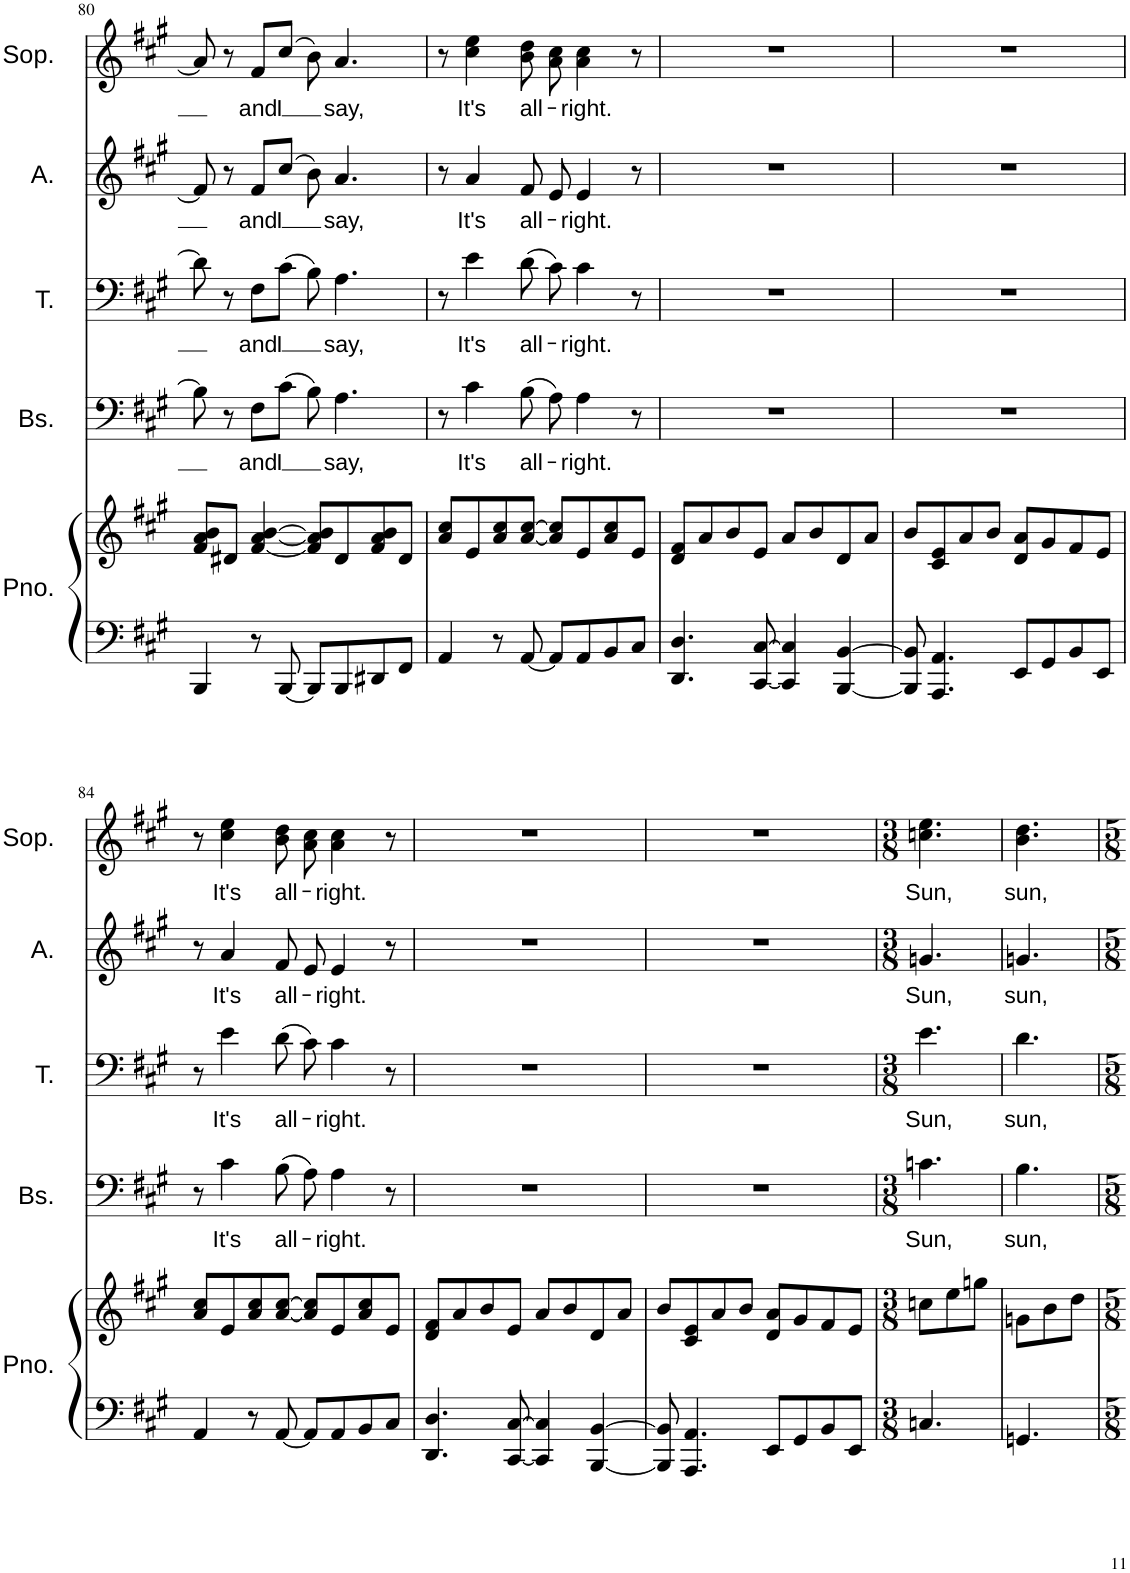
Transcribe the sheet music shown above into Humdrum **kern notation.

**kern	**kern	**kern	**text	**kern	**text	**kern	**text	**kern	**text
*part5	*part5	*part4	*part4	*part3	*part3	*part2	*part2	*part1	*part1
*staff6	*staff5	*staff4	*staff4	*staff3	*staff3	*staff2	*staff2	*staff1	*staff1
*I"Piano	*	*I"Bas	*	*I"Tenor	*	*I"Alt	*	*I"Sopraan	*
*I'Pno.	*	*I'Bs.	*	*I'T.	*	*I'A.	*	*I'Sop.	*
!!LO:PB:g=z
*clefF4	*clefG2	*clefF4	*	*clefF4	*	*clefG2	*	*clefG2	*
*k[f#c#g#]	*k[f#c#g#]	*k[f#c#g#]	*	*k[f#c#g#]	*	*k[f#c#g#]	*	*k[f#c#g#]	*
*M4/4	*M4/4	*M4/4	*	*M4/4	*	*M4/4	*	*M4/4	*
=80	=80	=80	=80	=80	=80	=80	=80	=80	=80
4BBB/	8f#/ 8a/ 8b/L	8B\]	.	8d#\]	.	8f#/]	.	8a/]	.
.	8d#X/J	8r	.	8r	.	8r	.	8r	.
!	!	!	!LO:LY:b	!	!LO:LY:b	!	!LO:LY:b	!	!LO:LY:b
8r	[4f#/ [4a/ [4b/	8F#\L	and	8F#\L	and	8f#/L	and	8f#/L	and
!	!	!	!LO:LY:b	!	!LO:LY:b	!	!LO:LY:b	!	!LO:LY:b
[8BBB/	.	(8c#\J	I	(8c#\J	I	(8cc#/J	I	(8cc#/J	I
8BBB/L]	8f#/] 8a/] 8b/]L	8B\)	.	8B\)	.	8b\)	.	8b\)	.
!	!	!	!LO:LY:b	!	!LO:LY:b	!	!LO:LY:b	!	!LO:LY:b
8BBB/	8d#/	4.A\	say,	4.A\	say,	4.a/	say,	4.a/	say,
8DD#X/	8f#/ 8a/ 8b/	.	.	.	.	.	.	.	.
8FF#/J	8d#/J	.	.	.	.	.	.	.	.
=81	=81	=81	=81	=81	=81	=81	=81	=81	=81
4AA/	8a/ 8cc#/L	8r	.	8r	.	8r	.	8r	.
!	!	!	!LO:LY:b	!	!LO:LY:b	!	!LO:LY:b	!	!LO:LY:b
.	8e/	4c#\	It's	4e\	It's	4a/	It's	4cc#\ 4ee\	It's
8r	8a/ 8cc#/	.	.	.	.	.	.	.	.
!	!	!	!LO:LY:b	!	!LO:LY:b	!	!LO:LY:b	!	!LO:LY:b
[8AA/	[8a/ [8cc#/J	(8B\	all-	(8d\	all-	8f#/	all-	8b\ 8dd\	all-
8AA/L]	8a/] 8cc#/]L	8A\)	.	8c#\)	.	8e/	.	8a\ 8cc#\	.
!	!	!	!LO:LY:b	!	!LO:LY:b	!	!LO:LY:b	!	!LO:LY:b
8AA/	8e/	4A\	-right.	4c#\	-right.	4e/	-right.	4a\ 4cc#\	-right.
8BB/	8a/ 8cc#/	.	.	.	.	.	.	.	.
8C#/J	8e/J	8r	.	8r	.	8r	.	8r	.
=82	=82	=82	=82	=82	=82	=82	=82	=82	=82
4.DD/ 4.D/	8d/ 8f#/L	1r	.	1r	.	1r	.	1r	.
.	8a/	.	.	.	.	.	.	.	.
.	8b/	.	.	.	.	.	.	.	.
[8CC#/ [8C#/	8e/J	.	.	.	.	.	.	.	.
4CC#/] 4C#/]	8a/L	.	.	.	.	.	.	.	.
.	8b/	.	.	.	.	.	.	.	.
[4BBB/ [4BB/	8d/	.	.	.	.	.	.	.	.
.	8a/J	.	.	.	.	.	.	.	.
=83	=83	=83	=83	=83	=83	=83	=83	=83	=83
8BBB/] 8BB/]	8b/L	1r	.	1r	.	1r	.	1r	.
4.AAA/ 4.AA/	8c#/ 8e/	.	.	.	.	.	.	.	.
.	8a/	.	.	.	.	.	.	.	.
.	8b/J	.	.	.	.	.	.	.	.
8EE/L	8d/ 8a/L	.	.	.	.	.	.	.	.
8GG#/	8g#/	.	.	.	.	.	.	.	.
8BB/	8f#/	.	.	.	.	.	.	.	.
8EE/J	8e/J	.	.	.	.	.	.	.	.
!!LO:LB:g=z
=84	=84	=84	=84	=84	=84	=84	=84	=84	=84
4AA/	8a/ 8cc#/L	8r	.	8r	.	8r	.	8r	.
!	!	!	!LO:LY:b	!	!LO:LY:b	!	!LO:LY:b	!	!LO:LY:b
.	8e/	4c#\	It's	4e\	It's	4a/	It's	4cc#\ 4ee\	It's
8r	8a/ 8cc#/	.	.	.	.	.	.	.	.
!	!	!	!LO:LY:b	!	!LO:LY:b	!	!LO:LY:b	!	!LO:LY:b
[8AA/	[8a/ [8cc#/J	(8B\	all-	(8d\	all-	8f#/	all-	8b\ 8dd\	all-
8AA/L]	8a/] 8cc#/]L	8A\)	.	8c#\)	.	8e/	.	8a\ 8cc#\	.
!	!	!	!LO:LY:b	!	!LO:LY:b	!	!LO:LY:b	!	!LO:LY:b
8AA/	8e/	4A\	-right.	4c#\	-right.	4e/	-right.	4a\ 4cc#\	-right.
8BB/	8a/ 8cc#/	.	.	.	.	.	.	.	.
8C#/J	8e/J	8r	.	8r	.	8r	.	8r	.
=85	=85	=85	=85	=85	=85	=85	=85	=85	=85
4.DD/ 4.D/	8d/ 8f#/L	1r	.	1r	.	1r	.	1r	.
.	8a/	.	.	.	.	.	.	.	.
.	8b/	.	.	.	.	.	.	.	.
[8CC#/ [8C#/	8e/J	.	.	.	.	.	.	.	.
4CC#/] 4C#/]	8a/L	.	.	.	.	.	.	.	.
.	8b/	.	.	.	.	.	.	.	.
[4BBB/ [4BB/	8d/	.	.	.	.	.	.	.	.
.	8a/J	.	.	.	.	.	.	.	.
=86	=86	=86	=86	=86	=86	=86	=86	=86	=86
8BBB/] 8BB/]	8b/L	1r	.	1r	.	1r	.	1r	.
4.AAA/ 4.AA/	8c#/ 8e/	.	.	.	.	.	.	.	.
.	8a/	.	.	.	.	.	.	.	.
.	8b/J	.	.	.	.	.	.	.	.
8EE/L	8d/ 8a/L	.	.	.	.	.	.	.	.
8GG#/	8g#/	.	.	.	.	.	.	.	.
8BB/	8f#/	.	.	.	.	.	.	.	.
8EE/J	8e/J	.	.	.	.	.	.	.	.
=87	=87	=87	=87	=87	=87	=87	=87	=87	=87
*M3/8	*M3/8	*M3/8	*	*M3/8	*	*M3/8	*	*M3/8	*
!	!	!	!LO:LY:b	!	!LO:LY:b	!	!LO:LY:b	!	!LO:LY:b
4.Cn/	8ccn\L	4.cn\	Sun,	4.e\	Sun,	4.gn/	Sun,	4.ccn\ 4.ee\	Sun,
.	8ee\	.	.	.	.	.	.	.	.
.	8ggn\J	.	.	.	.	.	.	.	.
=88	=88	=88	=88	=88	=88	=88	=88	=88	=88
!	!	!	!LO:LY:b	!	!LO:LY:b	!	!LO:LY:b	!	!LO:LY:b
4.GGn/	8gn\L	4.B\	sun,	4.d\	sun,	4.gn/	sun,	4.b\ 4.dd\	sun,
.	8b\	.	.	.	.	.	.	.	.
.	8dd\J	.	.	.	.	.	.	.	.
=	=	=	=	=	=	=	=	=	=
*-	*-	*-	*-	*-	*-	*-	*-	*-	*-
